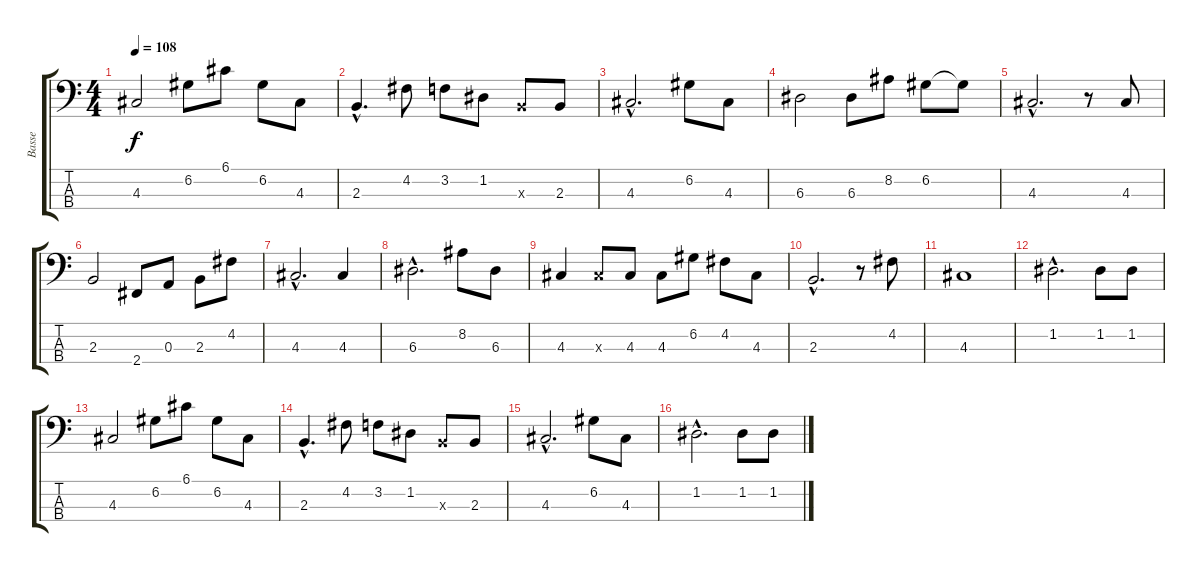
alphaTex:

\track ("Basse" "Basse") {instrument fretlessbass}
\staff {score tabs}
\tuning (G2 D2 A1 E1) {hide}
\ts (4 4)
\tempo 108
\clef f4
\ks c
4.3.2{dy f} 6.2.8 6.1.8 6.2.8 4.3.8 |
2.3{hac}.4{d} 4.2.8 3.2.8 1.2.8 2.3{x}.8 2.3.8 |
4.3{hac}.2{d} 6.2.8 4.3.8 |
6.3.2 6.3.8 8.2.8 6.2.8 6.2{t}.8 |
4.3{hac}.2{d} r.8 4.3.8 |
2.3.2 2.4.8 0.3.8 2.3.8 4.2.8 |
4.3{hac}.2{d} 4.3.4 |
6.3{hac}.2{d} 8.2.8 6.3.8 |
4.3.4 4.3{x}.8 4.3.8 4.3.8 6.2.8 4.2.8 4.3.8 |
2.3{hac}.2{d} r.8 4.2.8 |
4.3.1 |
1.2{hac}.2{d} 1.2.8 1.2.8 |
4.3.2 6.2.8 6.1.8 6.2.8 4.3.8 |
2.3{hac}.4{d} 4.2.8 3.2.8 1.2.8 2.3{x}.8 2.3.8 |
4.3{hac}.2{d volume 3} 6.2.8 4.3.8 |
1.2{hac}.2{d} 1.2.8 1.2.8
